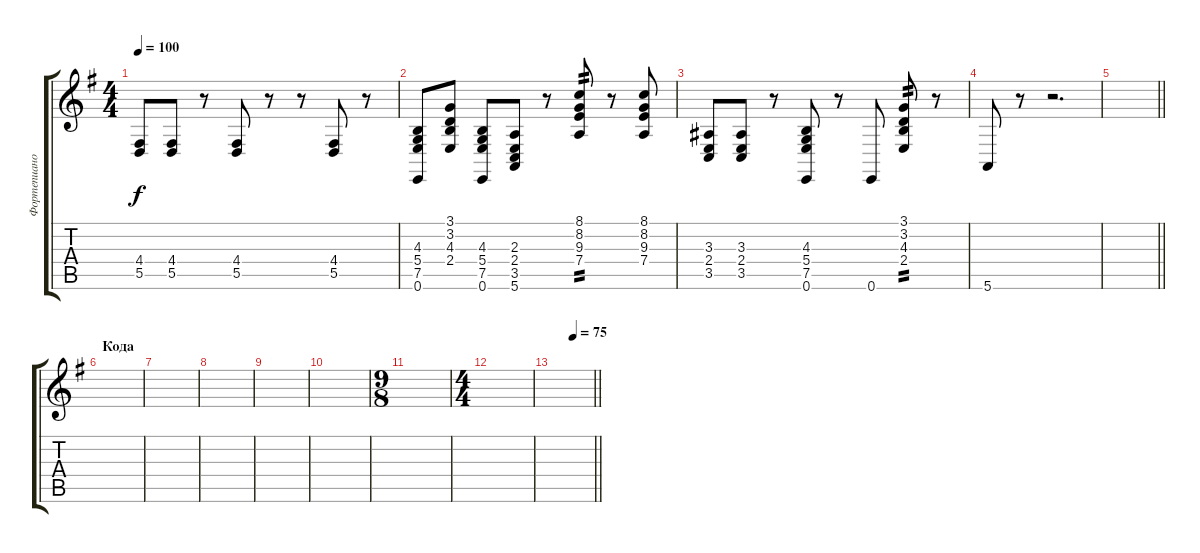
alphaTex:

\track ("Фортепиано 2" "Фортепиано") {instrument electricgrandpiano}
\staff {score tabs}
\tuning (E4 B3 G3 D3 A2 E2) {hide}
\ts (4 4)
\tempo 100
\clef g2
\ks eminor
(4.4 5.5).8{dy f} (4.4 5.5).8 r.8 (4.4 5.5).8 r.8 r.8 (4.4 5.5).8 r.8 |
(4.3 5.4 7.5 0.6).8 (3.1 3.2 4.3 2.4).8 (4.3 5.4 7.5 0.6).8 (2.3 2.4 3.5 5.6).8 r.8 (8.1 8.2 9.3 7.4).8{tp 2} r.8 (8.1 8.2 9.3 7.4).8 |
(3.3 2.4 3.5).8 (3.3 2.4 3.5).8 r.8 (4.3 5.4 7.5 0.6).8 r.8 0.6.8 (3.1 3.2 4.3 2.4).8{tp 2} r.8 |
5.6.8 r.8 r.2{d} |
\barLineRight lightlight
|
\section ("" "Кода")
|
|
|
|
|
\ts (9 8)
|
\ts (4 4)
|
\tempo (75 0.5)
\barLineRight lightlight
